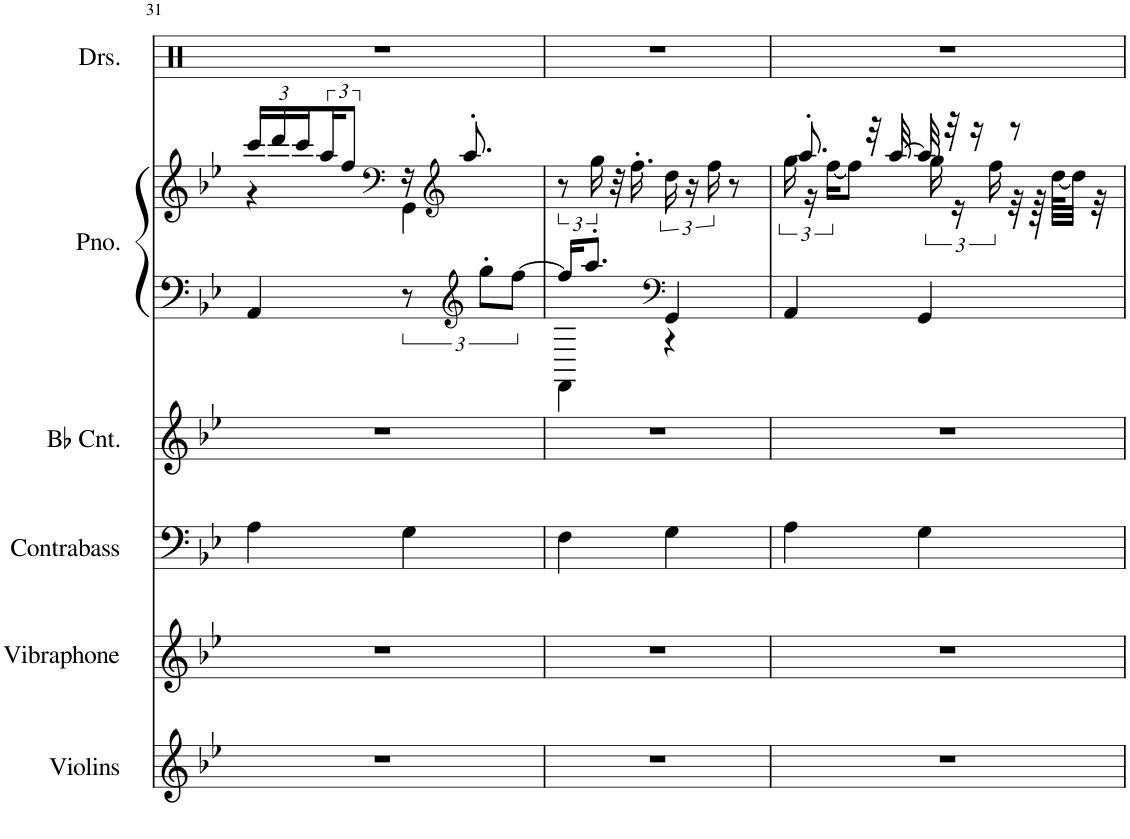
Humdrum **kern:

**kern	**kern	**kern	**kern	**kern	**kern	**kern
*part6	*part5	*part4	*part3	*part2	*part2	*part1
*staff7	*staff6	*staff5	*staff4	*staff3	*staff2	*staff1
*I"Violins	*I"Vibraphone	*I"Contrabass	*I"Bb Cornet	*I"Piano	*	*I"Drumset
*I'Violins	*I'Vibraphone	*I'Contrabass	*I'Bb Cnt.	*I'Pno.	*	*I'Drs.
!!LO:PB:g=z
*clefG2	*clefG2	*clefF4	*clefG2	*clefF4	*clefF4	*clefX
*	*	*Trd7c12	*Trd1c2	*	*	*
*k[b-e-]	*k[b-e-]	*k[b-e-]	*k[b-e-]	*k[b-e-]	*k[b-e-]	*k[]
*M2/4	*M2/4	*M2/4	*M2/4	*M2/4	*M2/4	*M2/4
*	*	*	*	*	*Xbrackettup	*
=31	=31	=31	=31	=31	=31	=31
*	*	*	*	*	*^	*
2r	2r	4A\	2r	4AA/	24ccc/LL	4r	2r
.	.	.	.	.	24ddd/	.	.
.	.	.	.	.	24ccc/	.	.
*	*	*	*	*	*brackettup	*	*
.	.	.	.	.	24aa/J	.	.
.	.	.	.	.	12ff/J	.	.
*	*	*	*	*	*clefF4	*	*
.	.	4G\	.	12r	16r	4GG\	.
*	*	*	*	*	*clefG2	*	*
.	.	.	.	.	8.aa'/	.	.
*	*	*	*	*clefG2	*	*	*
.	.	.	.	12gg'\L	.	.	.
.	.	.	.	[12ff\J	.	.	.
*	*	*	*	*	*v	*v	*
=32	=32	=32	=32	=32	=32	=32
*	*	*	*	*^	*	*
2r	2r	4F\	2r	16ff/KL]	4FF\	12r	2r
.	.	.	.	8.aa'/J	.	.	.
.	.	.	.	.	.	24gg\	.
.	.	.	.	.	.	32r	.
.	.	.	.	.	.	16.ff'\	.
*	*	*	*	*clefF4	*	*	*
.	.	4G\	.	4GG/	4r	24dd\	.
.	.	.	.	.	.	24r	.
.	.	.	.	.	.	24ff\	.
.	.	.	.	.	.	8r	.
*	*	*	*	*v	*v	*	*
=33	=33	=33	=33	=33	=33	=33
*	*	*	*	*	*^	*
2r	2r	4A\	2r	4AA/	8.aa'/	24gg\	2r
.	.	.	.	.	.	24r	.
.	.	.	.	.	.	[24ff\KL	.
.	.	.	.	.	.	8ff\J]	.
.	.	.	.	.	32r	.	.
.	.	.	.	.	[32aa/	.	.
.	.	4G\	.	4GG/	32aa/]	24gg\	.
.	.	.	.	.	32r	.	.
.	.	.	.	.	.	24r	.
.	.	.	.	.	16r	.	.
.	.	.	.	.	.	24ff\	.
.	.	.	.	.	8r	32r	.
.	.	.	.	.	.	64r	.
.	.	.	.	.	.	[64dd\KLLL	.
.	.	.	.	.	.	32dd\JJJ]	.
.	.	.	.	.	.	32r	.
*	*	*	*	*	*v	*v	*
=	=	=	=	=	=	=
*-	*-	*-	*-	*-	*-	*-
